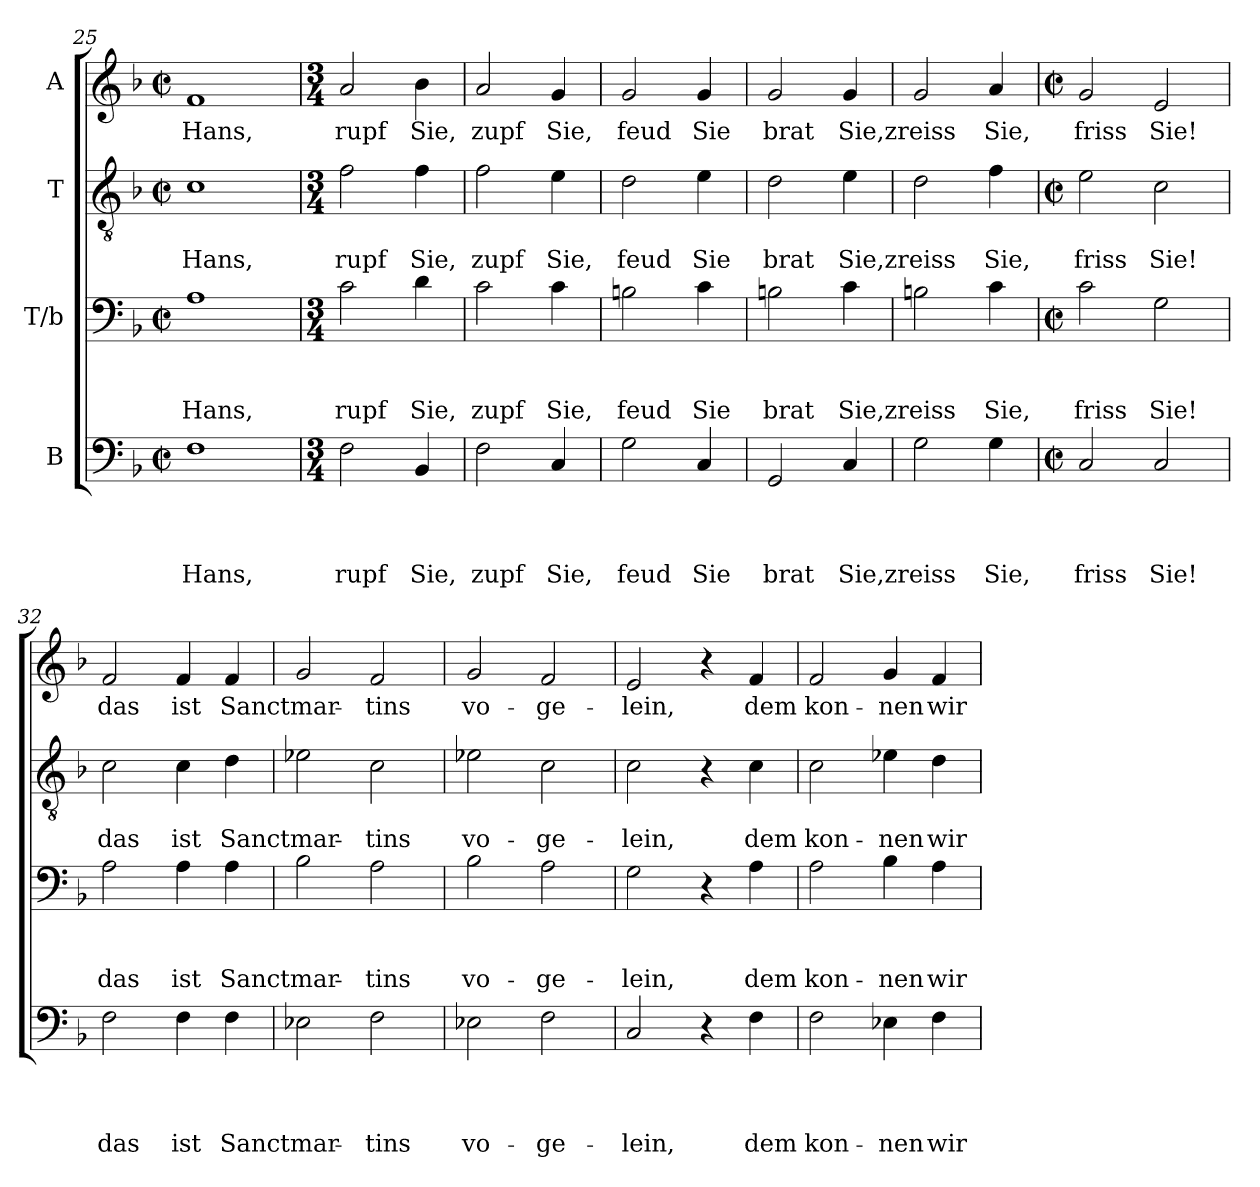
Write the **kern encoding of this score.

**kern	**text	**text	**text	**text	**kern	**text	**text	**text	**kern	**text	**text	**kern	**text
*part4	*part4	*part4	*part4	*part4	*part3	*part3	*part3	*part3	*part2	*part2	*part2	*part1	*part1
*staff4	*staff4	*staff4	*staff4	*staff4	*staff3	*staff3	*staff3	*staff3	*staff2	*staff2	*staff2	*staff1	*staff1
*I"B	*	*	*	*	*I"T/b	*	*	*	*I"T	*	*	*I"A	*
*clefF4	*	*	*	*	*clefF4	*	*	*	*clefGv2	*	*	*clefG2	*
*k[b-]	*	*	*	*	*k[b-]	*	*	*	*k[b-]	*	*	*k[b-]	*
*F:	*	*	*	*	*F:	*	*	*	*F:	*	*	*F:	*
*M2/2	*	*	*	*	*M2/2	*	*	*	*M2/2	*	*	*M2/2	*
*met(c|)	*	*	*	*	*met(c|)	*	*	*	*met(c|)	*	*	*met(c|)	*
=25	=25	=25	=25	=25	=25	=25	=25	=25	=25	=25	=25	=25	=25
!	!	!	!	!LO:LY:b	!	!	!	!LO:LY:b	!	!	!LO:LY:b	!	!LO:LY:b
1F	.	.	.	Hans,	1A	.	.	Hans,	1c	.	Hans,	1f	Hans,
!!LO:PB:g=z
=26	=26	=26	=26	=26	=26	=26	=26	=26	=26	=26	=26	=26	=26
*M3/4	*	*	*	*	*M3/4	*	*	*	*M3/4	*	*	*M3/4	*
!	!	!	!	!LO:LY:b	!	!	!	!LO:LY:b	!	!	!LO:LY:b	!	!LO:LY:b
2F\	.	.	.	rupf	2c\	.	.	rupf	2f\	.	rupf	2a/	rupf
!	!	!	!	!LO:LY:b	!	!	!	!LO:LY:b	!	!	!LO:LY:b	!	!LO:LY:b
4BB-/	.	.	.	Sie,	4d\	.	.	Sie,	4f\	.	Sie,	4b-\	Sie,
=27	=27	=27	=27	=27	=27	=27	=27	=27	=27	=27	=27	=27	=27
!	!	!	!	!LO:LY:b	!	!	!	!LO:LY:b	!	!	!LO:LY:b	!	!LO:LY:b
2F\	.	.	.	zupf	2c\	.	.	zupf	2f\	.	zupf	2a/	zupf
!	!	!	!	!LO:LY:b	!	!	!	!LO:LY:b	!	!	!LO:LY:b	!	!LO:LY:b
4C/	.	.	.	Sie,	4c\	.	.	Sie,	4e\	.	Sie,	4g/	Sie,
=28	=28	=28	=28	=28	=28	=28	=28	=28	=28	=28	=28	=28	=28
!	!	!	!	!LO:LY:b	!	!	!	!LO:LY:b	!	!	!LO:LY:b	!	!LO:LY:b
2G\	.	.	.	feud	2Bn\	.	.	feud	2d\	.	feud	2g/	feud
!	!	!	!	!LO:LY:b	!	!	!	!LO:LY:b	!	!	!LO:LY:b	!	!LO:LY:b
4C/	.	.	.	Sie	4c\	.	.	Sie	4e\	.	Sie	4g/	Sie
=29	=29	=29	=29	=29	=29	=29	=29	=29	=29	=29	=29	=29	=29
!	!	!	!	!LO:LY:b	!	!	!	!LO:LY:b	!	!	!LO:LY:b	!	!LO:LY:b
2GG/	.	.	.	brat	2Bn\	.	.	brat	2d\	.	brat	2g/	brat
!	!	!	!	!LO:LY:b	!	!	!	!LO:LY:b	!	!	!LO:LY:b	!	!LO:LY:b
4C/	.	.	.	Sie,zreiss	4c\	.	.	Sie,zreiss	4e\	.	Sie,zreiss	4g/	Sie,zreiss
=30	=30	=30	=30	=30	=30	=30	=30	=30	=30	=30	=30	=30	=30
2G\	.	.	.	.	2Bn\	.	.	.	2d\	.	.	2g/	.
!	!	!	!	!LO:LY:b	!	!	!	!LO:LY:b	!	!	!LO:LY:b	!	!LO:LY:b
4G\	.	.	.	Sie,	4c\	.	.	Sie,	4f\	.	Sie,	4a/	Sie,
=31	=31	=31	=31	=31	=31	=31	=31	=31	=31	=31	=31	=31	=31
*M2/2	*	*	*	*	*M2/2	*	*	*	*M2/2	*	*	*M2/2	*
*met(c|)	*	*	*	*	*met(c|)	*	*	*	*met(c|)	*	*	*met(c|)	*
!	!	!	!	!LO:LY:b	!	!	!	!LO:LY:b	!	!	!LO:LY:b	!	!LO:LY:b
2C/	.	.	.	friss	2c\	.	.	friss	2e\	.	friss	2g/	friss
!	!	!	!	!LO:LY:b	!	!	!	!LO:LY:b	!	!	!LO:LY:b	!	!LO:LY:b
2C/	.	.	.	Sie!	2G\	.	.	Sie!	2c\	.	Sie!	2e/	Sie!
=32	=32	=32	=32	=32	=32	=32	=32	=32	=32	=32	=32	=32	=32
!	!	!	!	!LO:LY:b	!	!	!	!LO:LY:b	!	!	!LO:LY:b	!	!LO:LY:b
2F\	.	.	.	das	2A\	.	.	das	2c\	.	das	2f/	das
!	!	!	!	!LO:LY:b	!	!	!	!LO:LY:b	!	!	!LO:LY:b	!	!LO:LY:b
4F\	.	.	.	ist	4A\	.	.	ist	4c\	.	ist	4f/	ist
!	!	!	!	!LO:LY:b	!	!	!	!LO:LY:b	!	!	!LO:LY:b	!	!LO:LY:b
4F\	.	.	.	Sanctmar-	4A\	.	.	Sanctmar-	4d\	.	Sanctmar-	4f/	Sanctmar-
=33	=33	=33	=33	=33	=33	=33	=33	=33	=33	=33	=33	=33	=33
2E-X\	.	.	.	.	2B-\	.	.	.	2e-X\	.	.	2g/	.
!	!	!	!	!LO:LY:b	!	!	!	!LO:LY:b	!	!	!LO:LY:b	!	!LO:LY:b
2F\	.	.	.	-tins	2A\	.	.	-tins	2c\	.	-tins	2f/	-tins
=34	=34	=34	=34	=34	=34	=34	=34	=34	=34	=34	=34	=34	=34
!	!	!	!	!LO:LY:b	!	!	!	!LO:LY:b	!	!	!LO:LY:b	!	!LO:LY:b
2E-X\	.	.	.	vo-	2B-\	.	.	vo-	2e-X\	.	vo-	2g/	vo-
!	!	!	!	!LO:LY:b	!	!	!	!LO:LY:b	!	!	!LO:LY:b	!	!LO:LY:b
2F\	.	.	.	-ge-	2A\	.	.	-ge-	2c\	.	-ge-	2f/	-ge-
!!LO:LB:g=z
=35	=35	=35	=35	=35	=35	=35	=35	=35	=35	=35	=35	=35	=35
!	!	!	!	!LO:LY:b	!	!	!	!LO:LY:b	!	!	!LO:LY:b	!	!LO:LY:b
2C/	.	.	.	-lein,	2G\	.	.	-lein,	2c\	.	-lein,	2e/	-lein,
4r	.	.	.	.	4r	.	.	.	4r	.	.	4r	.
!	!	!	!	!LO:LY:b	!	!	!	!LO:LY:b	!	!	!LO:LY:b	!	!LO:LY:b
4F\	.	.	.	dem	4A\	.	.	dem	4c\	.	dem	4f/	dem
=36	=36	=36	=36	=36	=36	=36	=36	=36	=36	=36	=36	=36	=36
!	!	!	!	!LO:LY:b	!	!	!	!LO:LY:b	!	!	!LO:LY:b	!	!LO:LY:b
2F\	.	.	.	kon-	2A\	.	.	kon-	2c\	.	kon-	2f/	kon-
!	!	!	!	!LO:LY:b	!	!	!	!LO:LY:b	!	!	!LO:LY:b	!	!LO:LY:b
4E-X\	.	.	.	-nen	4B-\	.	.	-nen	4e-X\	.	-nen	4g/	-nen
!	!	!	!	!LO:LY:b	!	!	!	!LO:LY:b	!	!	!LO:LY:b	!	!LO:LY:b
4F\	.	.	.	wir	4A\	.	.	wir	4d\	.	wir	4f/	wir
=	=	=	=	=	=	=	=	=	=	=	=	=	=
*-	*-	*-	*-	*-	*-	*-	*-	*-	*-	*-	*-	*-	*-
